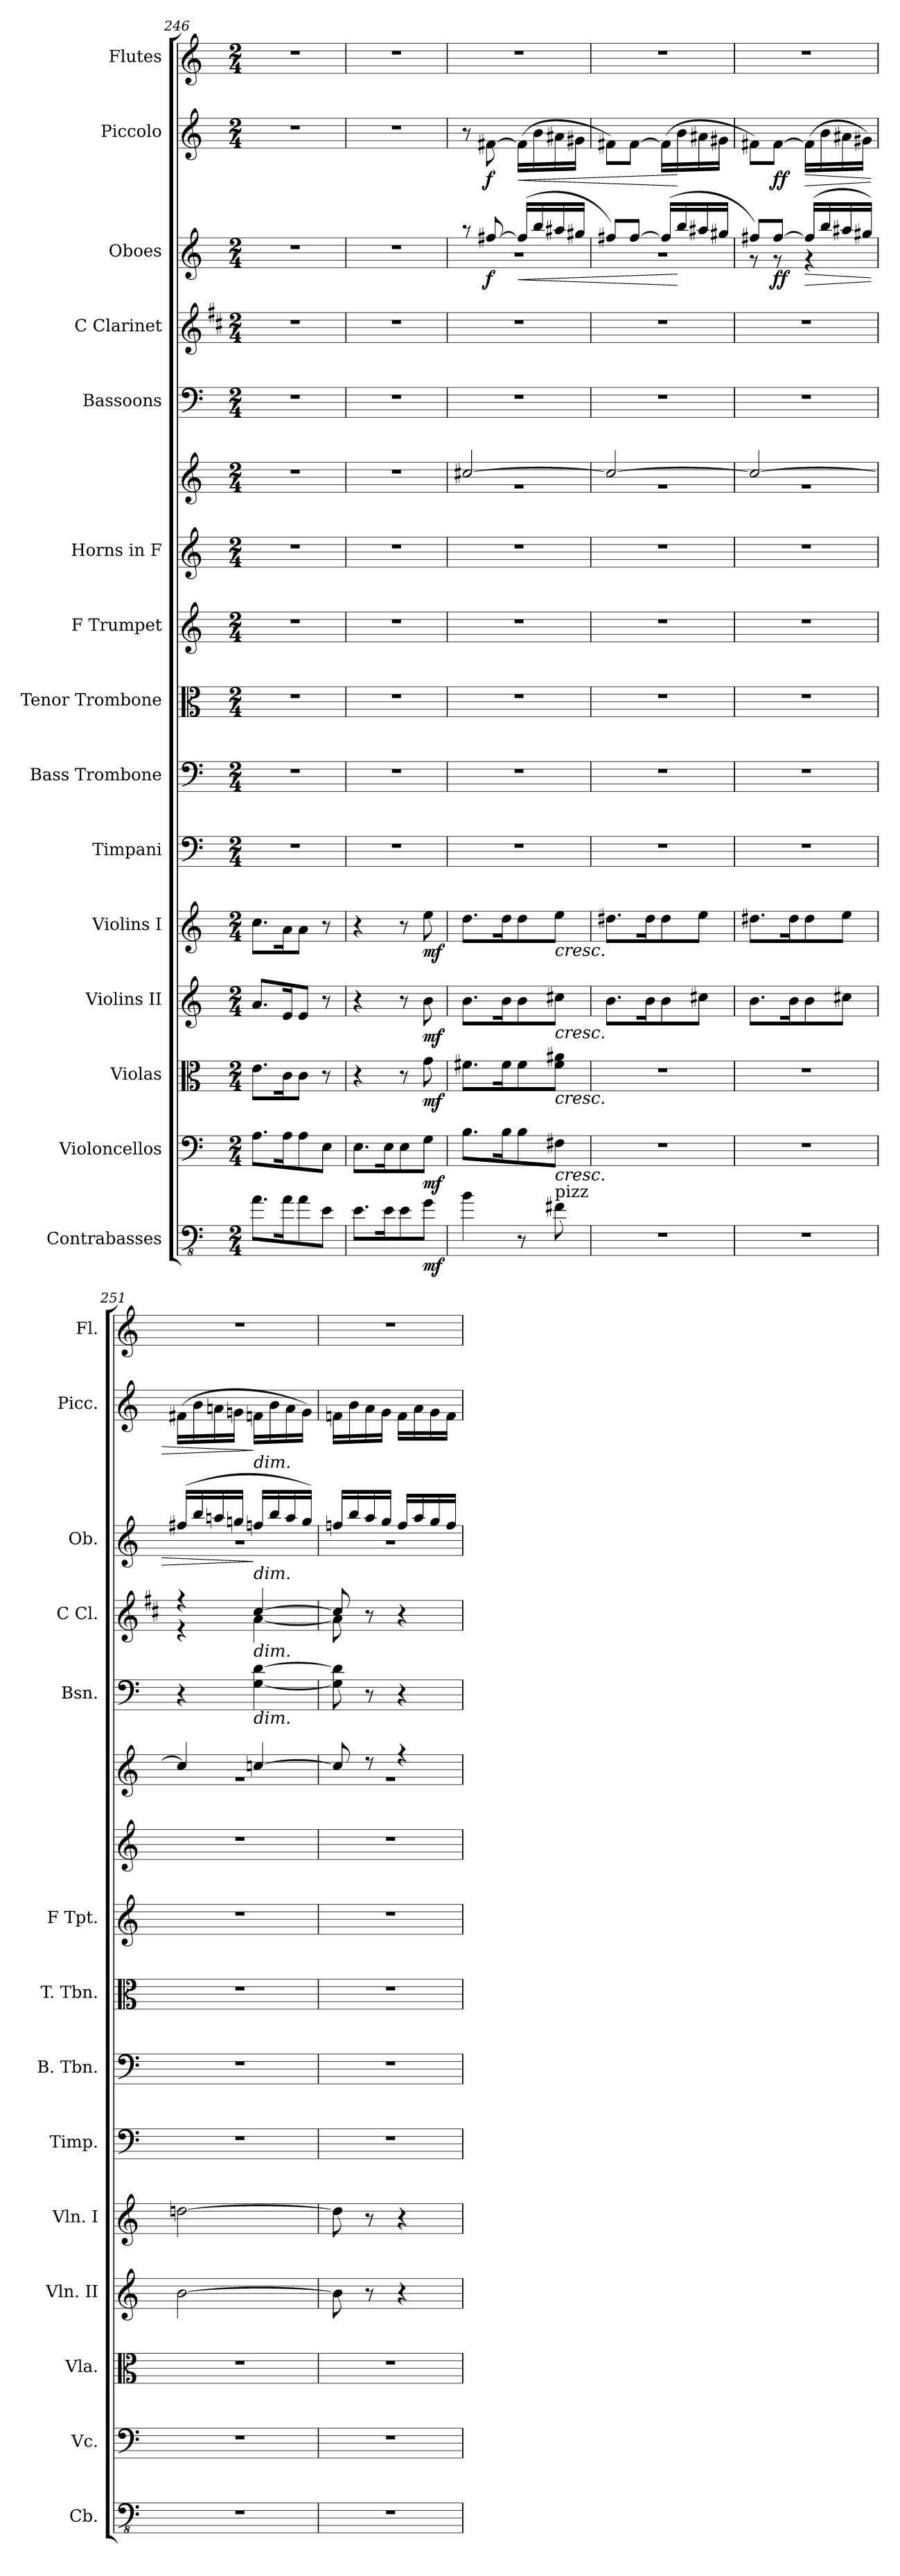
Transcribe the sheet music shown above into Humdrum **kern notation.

**kern	**dynam	**kern	**dynam	**kern	**dynam	**kern	**dynam	**kern	**dynam	**kern	**kern	**kern	**kern	**kern	**kern	**kern	**kern	**kern	**dynam	**kern	**dynam	**kern
*part15	*part15	*part14	*part14	*part13	*part13	*part12	*part12	*part11	*part11	*part10	*part9	*part8	*part7	*part6	*part6	*part5	*part4	*part3	*part3	*part2	*part2	*part1
*staff16	*staff16	*staff15	*staff15	*staff14	*staff14	*staff13	*staff13	*staff12	*staff12	*staff11	*staff10	*staff9	*staff8	*staff7	*staff6	*staff5	*staff4	*staff3	*staff3	*staff2	*staff2	*staff1
*I"Contrabasses	*	*I"Violoncellos	*	*I"Violas	*	*I"Violins II	*	*I"Violins I	*	*I"Timpani	*I"Bass Trombone	*I"Tenor Trombone	*I"F Trumpet	*I"Horns in F	*	*I"Bassoons	*I"C Clarinet	*I"Oboes	*	*I"Piccolo	*	*I"Flutes
*I'Cb.	*	*I'Vc.	*	*I'Vla.	*	*I'Vln. II	*	*I'Vln. I	*	*I'Timp.	*I'B. Tbn.	*I'T. Tbn.	*I'F Tpt.	*	*	*I'Bsn.	*I'C Cl.	*I'Ob.	*	*I'Picc.	*	*I'Fl.
*clefFv4	*	*clefF4	*	*clefC3	*	*clefG2	*	*clefG2	*	*clefF4	*clefF4	*clefC3	*clefG2	*clefG2	*clefG2	*clefF4	*clefG2	*clefG2	*	*clefG2	*	*clefG2
*ITrd7c12	*	*	*	*	*	*	*	*	*	*	*	*	*ITrd-3c-5	*ITrd4c7	*ITrd4c7	*	*ITrd1c2	*	*	*ITrd-7c-12	*	*
*k[]	*	*k[]	*	*k[]	*	*k[]	*	*k[]	*	*k[]	*k[]	*k[]	*k[b-]	*k[b-]	*k[b-]	*k[]	*k[]	*k[]	*	*k[]	*	*k[]
*M2/4	*	*M2/4	*	*M2/4	*	*M2/4	*	*M2/4	*	*M2/4	*M2/4	*M2/4	*M2/4	*M2/4	*M2/4	*M2/4	*M2/4	*M2/4	*	*M2/4	*	*M2/4
=246	=246	=246	=246	=246	=246	=246	=246	=246	=246	=246	=246	=246	=246	=246	=246	=246	=246	=246	=246	=246	=246	=246
8.AA\L	.	8.A\L	.	8.e\L	.	8.a/L	.	8.cc\L	.	2r	2r	2r	2r	2r	2r	2r	2r	2r	.	2r	.	2r
16AA\K	.	16A\K	.	16c\K	.	16e/K	.	16a\K	.	.	.	.	.	.	.	.	.	.	.	.	.	.
8AA\	.	8A\	.	8c\J	.	8e/J	.	8a\J	.	.	.	.	.	.	.	.	.	.	.	.	.	.
8EE\J	.	8E\J	.	8r	.	8r	.	8r	.	.	.	.	.	.	.	.	.	.	.	.	.	.
=247	=247	=247	=247	=247	=247	=247	=247	=247	=247	=247	=247	=247	=247	=247	=247	=247	=247	=247	=247	=247	=247	=247
8.EE\L	.	8.E\L	.	4r	.	4r	.	4r	.	2r	2r	2r	2r	2r	2r	2r	2r	2r	.	2r	.	2r
16EE\K	.	16E\K	.	.	.	.	.	.	.	.	.	.	.	.	.	.	.	.	.	.	.	.
8EE\	.	8E\	.	8r	.	8r	.	8r	.	.	.	.	.	.	.	.	.	.	.	.	.	.
!	!LO:DY:b	!	!LO:DY:b	!	!LO:DY:b	!	!LO:DY:b	!	!LO:DY:b	!	!	!	!	!	!	!	!	!	!	!	!	!
8GG\J	mf	8G\J	mf	8g\	mf	8b\	mf	8ee\	mf	.	.	.	.	.	.	.	.	.	.	.	.	.
!!LO:PB:g=z
=248	=248	=248	=248	=248	=248	=248	=248	=248	=248	=248	=248	=248	=248	=248	=248	=248	=248	=248	=248	=248	=248	=248
*	*	*	*	*	*	*	*	*	*	*	*	*	*	*	*^	*	*	*^	*	*	*	*
4BB\	.	8.B\L	.	8.f#X\L	.	8.b\L	.	8.dd\L	.	2r	2r	2r	2r	2r	[2f#X/	2r	2r	2r	8r	2r	.	8r	.	2r
!	!	!	!	!	!	!	!	!	!	!	!	!	!	!	!	!	!	!	!	!	!LO:DY:b	!	!LO:DY:b	!
.	.	.	.	.	.	.	.	.	.	.	.	.	.	.	.	.	.	.	[8ff#X/	.	f	[8ff#X\	f	.
.	.	16B\K	.	16f#\K	.	16b\K	.	16dd\K	.	.	.	.	.	.	.	.	.	.	.	.	.	.	.	.
!	!	!	!	!	!	!	!	!	!	!	!	!	!	!	!	!	!	!	!	!	!LO:HP:b	!	!LO:HP:b	!
8r	.	8B\	.	8f#\	.	8b\	.	8dd\	.	.	.	.	.	.	.	.	.	.	(>16ff#/LL]	.	<	(>16ff#\LL]	<	.
.	.	.	.	.	.	.	.	.	.	.	.	.	.	.	.	.	.	.	16bb/	.	.	16bb\	.	.
!	!	!	!	!	!	!	!	!LO:TX:b:i:t=cresc.	!	!	!	!	!	!	!	!	!	!	!	!	!	!	!	!
!	!	!	!	!	!	!LO:TX:b:i:t=cresc.	!	!	!	!	!	!	!	!	!	!	!	!	!	!	!	!	!	!
!	!	!	!	!LO:TX:b:i:t=cresc.	!	!	!	!	!	!	!	!	!	!	!	!	!	!	!	!	!	!	!	!
!	!	!LO:TX:b:i:t=cresc.	!	!	!	!	!	!	!	!	!	!	!	!	!	!	!	!	!	!	!	!	!	!
!LO:TX:a:t=pizz	!	!	!	!	!	!	!	!	!	!	!	!	!	!	!	!	!	!	!	!	!	!	!	!
8FF#X\	.	8F#X\J	.	8f#\ 8a#X\J	.	8cc#X\J	.	8ee\J	.	.	.	.	.	.	.	.	.	.	16aa#X/	.	.	16aa#X\	.	.
.	.	.	.	.	.	.	.	.	.	.	.	.	.	.	.	.	.	.	16gg#X/JJ	.	.	16gg#X\JJ	.	.
=249	=249	=249	=249	=249	=249	=249	=249	=249	=249	=249	=249	=249	=249	=249	=249	=249	=249	=249	=249	=249	=249	=249	=249	=249
2r	.	2r	.	2r	.	8.b\L	.	8.dd#X\L	.	2r	2r	2r	2r	2r	2f#/_	2r	2r	2r	8ff#X/L)	2r	.	8ff#X\L)	.	2r
.	.	.	.	.	.	.	.	.	.	.	.	.	.	.	.	.	.	.	[8ff#/J	.	.	[8ff#\J	.	.
.	.	.	.	.	.	16b\K	.	16dd#\K	.	.	.	.	.	.	.	.	.	.	.	.	.	.	.	.
.	.	.	.	.	.	8b\	.	8dd#\	.	.	.	.	.	.	.	.	.	.	(>16ff#/LL]	.	.	(>16ff#\LL]	.	.
.	.	.	.	.	.	.	.	.	.	.	.	.	.	.	.	.	.	.	16bb/	.	[	16bb\	[	.
.	.	.	.	.	.	8cc#X\J	.	8ee\J	.	.	.	.	.	.	.	.	.	.	16aa#X/	.	.	16aa#X\	.	.
.	.	.	.	.	.	.	.	.	.	.	.	.	.	.	.	.	.	.	16gg#X/JJ	.	.	16gg#X\JJ	.	.
=250	=250	=250	=250	=250	=250	=250	=250	=250	=250	=250	=250	=250	=250	=250	=250	=250	=250	=250	=250	=250	=250	=250	=250	=250
2r	.	2r	.	2r	.	8.b\L	.	8.dd#X\L	.	2r	2r	2r	2r	2r	2f#/_	2r	2r	2r	8ff#X/L)	8r	.	8ff#X\L)	.	2r
!	!	!	!	!	!	!	!	!	!	!	!	!	!	!	!	!	!	!	!	!	!LO:DY:b	!	!LO:DY:b	!
.	.	.	.	.	.	.	.	.	.	.	.	.	.	.	.	.	.	.	[8ff#/J	8r	ff	[8ff#\J	ff	.
.	.	.	.	.	.	16b\K	.	16dd#\K	.	.	.	.	.	.	.	.	.	.	.	.	.	.	.	.
!	!	!	!	!	!	!	!	!	!	!	!	!	!	!	!	!	!	!	!	!	!LO:HP:b	!	!LO:HP:b	!
.	.	.	.	.	.	8b\	.	8dd#\	.	.	.	.	.	.	.	.	.	.	(>16ff#/LL]	4r	>	(>16ff#\LL]	>	.
.	.	.	.	.	.	.	.	.	.	.	.	.	.	.	.	.	.	.	16bb/	.	.	16bb\	.	.
.	.	.	.	.	.	8cc#X\J	.	8ee\J	.	.	.	.	.	.	.	.	.	.	16aa#X/	.	.	16aa#X\	.	.
.	.	.	.	.	.	.	.	.	.	.	.	.	.	.	.	.	.	.	16gg#X/JJ)	.	.	16gg#X\JJ)	.	.
=251	=251	=251	=251	=251	=251	=251	=251	=251	=251	=251	=251	=251	=251	=251	=251	=251	=251	=251	=251	=251	=251	=251	=251	=251
*	*	*	*	*	*	*	*	*	*	*	*	*	*	*	*	*	*	*^	*	*	*	*	*	*
2r	.	2r	.	2r	.	[2b\	.	[2ddn\	.	2r	2r	2r	2r	2r	4f#/]	2r	4r	4r	4r	(>16ff#X/LL	2r	.	(>16ff#X\LL	.	2r
.	.	.	.	.	.	.	.	.	.	.	.	.	.	.	.	.	.	.	.	16bb/	.	.	16bb\	.	.
.	.	.	.	.	.	.	.	.	.	.	.	.	.	.	.	.	.	.	.	16aan/	.	.	16aan\	.	.
.	.	.	.	.	.	.	.	.	.	.	.	.	.	.	.	.	.	.	.	16ggn/JJ	.	.	16ggn\JJ	.	.
!	!	!	!	!	!	!	!	!	!	!	!	!	!	!	!	!	!	!	!	!	!	!	!LO:TX:b:i:t=dim.	!	!
!	!	!	!	!	!	!	!	!	!	!	!	!	!	!	!	!	!	!	!	!LO:TX:b:i:t=dim.	!	!	!	!	!
!	!	!	!	!	!	!	!	!	!	!	!	!	!	!	!	!	!	!LO:TX:b:i:t=dim.	!	!	!	!	!	!	!
!	!	!	!	!	!	!	!	!	!	!	!	!	!	!	!	!	!LO:TX:b:i:t=dim.	!	!	!	!	!	!	!	!
.	.	.	.	.	.	.	.	.	.	.	.	.	.	.	[4fn/	.	[4G\ [4d\	[4b/	[4g\	16ffn/LL	.	]	16ffn\LL	]	.
.	.	.	.	.	.	.	.	.	.	.	.	.	.	.	.	.	.	.	.	16bb/	.	.	16bb\	.	.
.	.	.	.	.	.	.	.	.	.	.	.	.	.	.	.	.	.	.	.	16aa/	.	.	16aa\	.	.
.	.	.	.	.	.	.	.	.	.	.	.	.	.	.	.	.	.	.	.	16gg/JJ)	.	.	16gg\JJ)	.	.
=252	=252	=252	=252	=252	=252	=252	=252	=252	=252	=252	=252	=252	=252	=252	=252	=252	=252	=252	=252	=252	=252	=252	=252	=252	=252
2r	.	2r	.	2r	.	8b\]	.	8dd\]	.	2r	2r	2r	2r	2r	8f/]	2r	8G\] 8d\]	8b/]	8g\]	16ffn/LL	2r	.	16ffn\LL	.	2r
.	.	.	.	.	.	.	.	.	.	.	.	.	.	.	.	.	.	.	.	16bb/	.	.	16bb\	.	.
.	.	.	.	.	.	8r	.	8r	.	.	.	.	.	.	8r	.	8r	8r	8ryy	16aa/	.	.	16aa\	.	.
.	.	.	.	.	.	.	.	.	.	.	.	.	.	.	.	.	.	.	.	16gg/JJ	.	.	16gg\JJ	.	.
.	.	.	.	.	.	4r	.	4r	.	.	.	.	.	.	4r	.	4r	4r	4ryy	16ff/LL	.	.	16ff\LL	.	.
.	.	.	.	.	.	.	.	.	.	.	.	.	.	.	.	.	.	.	.	16aa/	.	.	16aa\	.	.
.	.	.	.	.	.	.	.	.	.	.	.	.	.	.	.	.	.	.	.	16gg/	.	.	16gg\	.	.
.	.	.	.	.	.	.	.	.	.	.	.	.	.	.	.	.	.	.	.	16ff/JJ	.	.	16ff\JJ	.	.
*	*	*	*	*	*	*	*	*	*	*	*	*	*	*	*	*	*	*v	*v	*	*	*	*	*	*
*	*	*	*	*	*	*	*	*	*	*	*	*	*	*	*v	*v	*	*	*v	*v	*	*	*	*
=	=	=	=	=	=	=	=	=	=	=	=	=	=	=	=	=	=	=	=	=	=	=
*-	*-	*-	*-	*-	*-	*-	*-	*-	*-	*-	*-	*-	*-	*-	*-	*-	*-	*-	*-	*-	*-	*-
